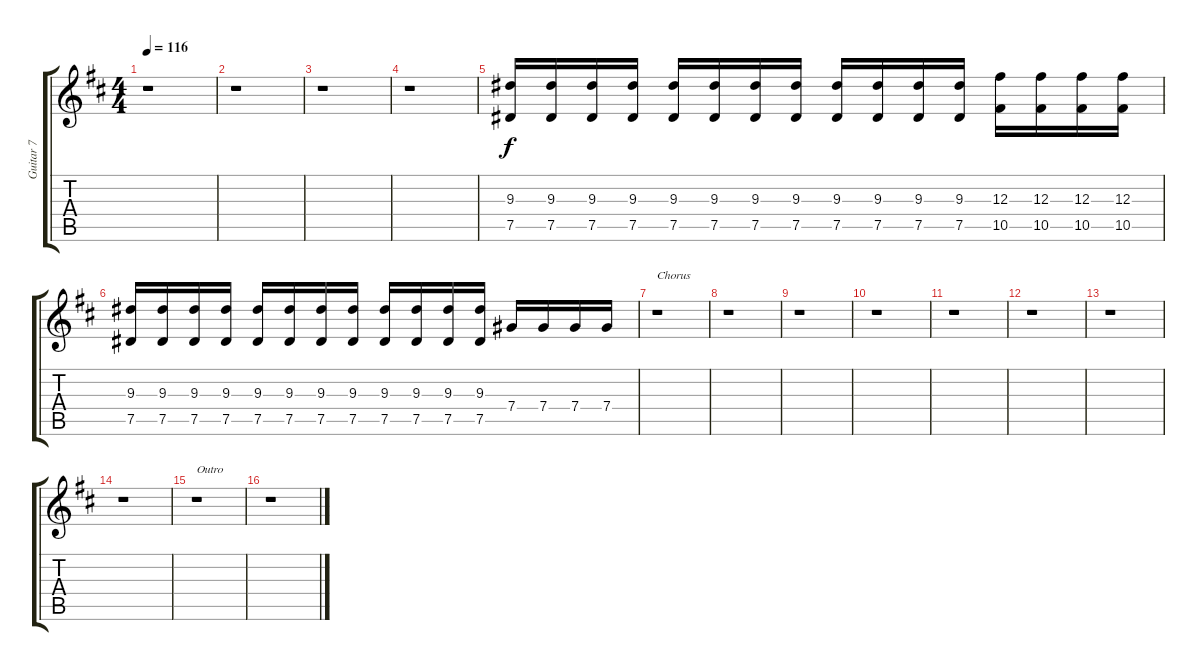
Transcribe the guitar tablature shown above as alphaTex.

\track ("Guitar 7" "Guitar 7") {instrument distortionguitar}
\staff {score tabs}
\tuning (Eb4 Bb3 Gb3 Db3 Ab2 Db2) {hide}
\ts (4 4)
\tempo 116
\clef g2
\ks d
r.1{dy f} |
r.1 |
r.1 |
r.1 |
(9.3 7.5).16 (9.3 7.5).16 (9.3 7.5).16 (9.3 7.5).16 (9.3 7.5).16 (9.3 7.5).16 (9.3 7.5).16 (9.3 7.5).16 (9.3 7.5).16 (9.3 7.5).16 (9.3 7.5).16 (9.3 7.5).16 (12.3 10.5).16 (12.3 10.5).16 (12.3 10.5).16 (12.3 10.5).16 |
(9.3 7.5).16 (9.3 7.5).16 (9.3 7.5).16 (9.3 7.5).16 (9.3 7.5).16 (9.3 7.5).16 (9.3 7.5).16 (9.3 7.5).16 (9.3 7.5).16 (9.3 7.5).16 (9.3 7.5).16 (9.3 7.5).16 7.4.16 7.4.16 7.4.16 7.4.16 |
r.1{txt "Chorus"} |
r.1 |
r.1 |
r.1 |
r.1 |
r.1 |
r.1 |
r.1 |
r.1{txt "Outro"} |
r.1
